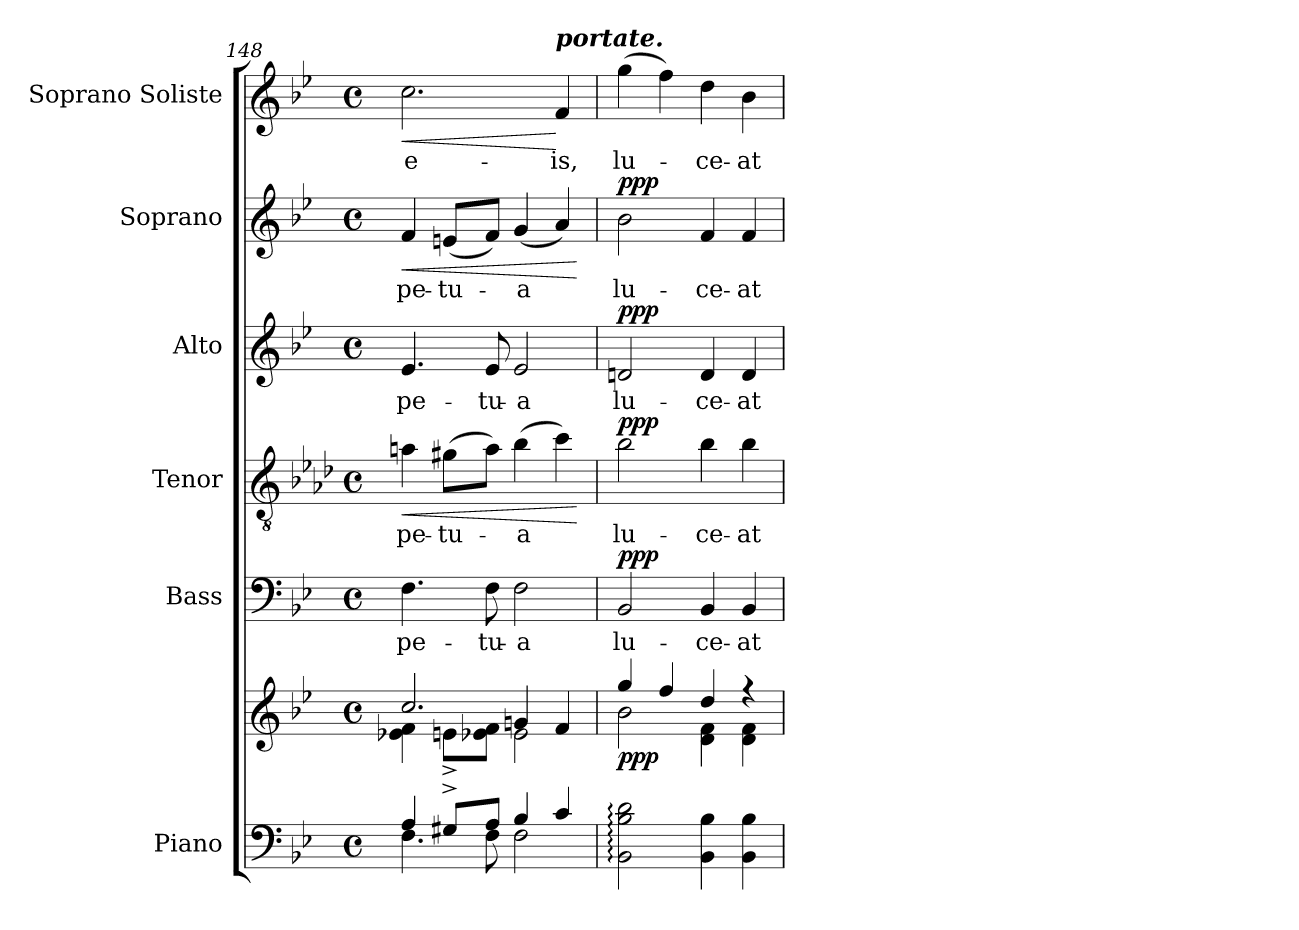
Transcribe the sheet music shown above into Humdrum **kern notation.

**kern	**kern	**dynam	**kern	**text	**dynam	**kern	**text	**dynam	**kern	**text	**dynam	**kern	**text	**dynam	**kern	**text	**dynam
*part6	*part6	*part6	*part5	*part5	*part5	*part4	*part4	*part4	*part3	*part3	*part3	*part2	*part2	*part2	*part1	*part1	*part1
*staff7	*staff6	*staff6/7	*staff5	*staff5	*staff5	*staff4	*staff4	*staff4	*staff3	*staff3	*staff3	*staff2	*staff2	*staff2	*staff1	*staff1	*staff1
*I"Piano	*	*	*I"Bass	*	*	*I"Tenor	*	*	*I"Alto	*	*	*I"Soprano	*	*	*I"Soprano Soliste	*	*
*I'Pno.	*	*	*I'B.	*	*	*I'T.	*	*	*I'A.	*	*	*I'S.	*	*	*	*	*
*clefF4	*clefG2	*	*clefF4	*	*	*clefGv2	*	*	*clefG2	*	*	*clefG2	*	*	*clefG2	*	*
*	*	*	*	*	*	*ITrd8c14	*	*	*	*	*	*	*	*	*	*	*
*k[b-e-]	*k[b-e-]	*	*k[b-e-]	*	*	*k[b-e-a-d-]	*	*	*k[b-e-]	*	*	*k[b-e-]	*	*	*k[b-e-]	*	*
*M4/4	*M4/4	*	*M4/4	*	*	*M4/4	*	*	*M4/4	*	*	*M4/4	*	*	*M4/4	*	*
*met(c)	*met(c)	*	*met(c)	*	*	*met(c)	*	*	*met(c)	*	*	*met(c)	*	*	*met(c)	*	*
=148	=148	=148	=148	=148	=148	=148	=148	=148	=148	=148	=148	=148	=148	=148	=148	=148	=148
*^	*^	*	*	*	*	*	*	*	*	*	*	*	*	*	*	*	*
*	*	*	*^	*	*	*	*	*	*	*	*	*	*	*	*	*	*	*	*
!	!	!	!	!	!	!	!	!	!	!	!LO:HP:b	!	!	!	!	!	!LO:HP:b	!	!	!LO:HP:b
4A/	4.F\	2.cc/	4e-X\ 4f\	2ryy	.	4.F\	-pe-	.	4Ani\	-pe-	<	4.e-/	-pe-	.	4f/	-pe-	<	2.cc\	e-	<
8G#X^/L	.	.	8en^\L	.	.	.	.	.	(8G#Xi\L	-tu-	.	.	.	.	(8en/L	-tu-	.	.	.	.
8A/J	8F\	.	8e-X\ 8f\J	.	.	8F\	-tu-	.	8Ai\J)	.	.	8e-/	-tu-	.	8f/J)	.	.	.	.	.
4B-/	2F\	.	2e-\	4gn/	.	2F\	-a	.	(4B-i\	-a	.	2e-/	-a	.	(4g/	-a	.	.	.	.
!	!	!	!	!	!	!	!	!	!	!	!	!	!	!	!	!	!	!LO:TX:a:Bi:t=portate.	!	!
4c/	.	4f/	.	4ryy	.	.	.	.	4ci\)	.	.	.	.	.	4a/)	.	.	4f/	-is,	[
*v	*v	*	*	*	*	*	*	*	*	*	*	*	*	*	*	*	*	*	*	*
*	*v	*v	*v	*	*	*	*	*	*	*	*	*	*	*	*	*	*	*	*
.	.	.	.	.	.	.	.	[	.	.	.	.	.	[	.	.	.
=149	=149	=149	=149	=149	=149	=149	=149	=149	=149	=149	=149	=149	=149	=149	=149	=149	=149
*	*^	*	*	*	*	*	*	*	*	*	*	*	*	*	*	*	*
!	!	!	!LO:DY:b	!	!	!LO:DY:a	!	!	!LO:DY:a	!	!	!LO:DY:a	!	!	!LO:DY:a	!	!	!
2BB-\: 2B-\: 2d\:	4gg/	2b-\	ppp	2BB-/	lu-	ppp	2B-i\	lu-	ppp	2dn/	lu-	ppp	2b-\	lu-	ppp	(4gg\	lu-	.
.	4ff/	.	.	.	.	.	.	.	.	.	.	.	.	.	.	4ff\)	.	.
4BB-\ 4B-\	4dd/	4d\ 4f\	.	4BB-/	-ce-	.	4B-i\	-ce-	.	4d/	-ce-	.	4f/	-ce-	.	4dd\	-ce-	.
4BB-\ 4B-\	4r	4d\ 4f\	.	4BB-/	-at	.	4B-i\	-at	.	4d/	-at	.	4f/	-at	.	4b-\	-at	.
*	*v	*v	*	*	*	*	*	*	*	*	*	*	*	*	*	*	*	*
=	=	=	=	=	=	=	=	=	=	=	=	=	=	=	=	=	=
*-	*-	*-	*-	*-	*-	*-	*-	*-	*-	*-	*-	*-	*-	*-	*-	*-	*-
